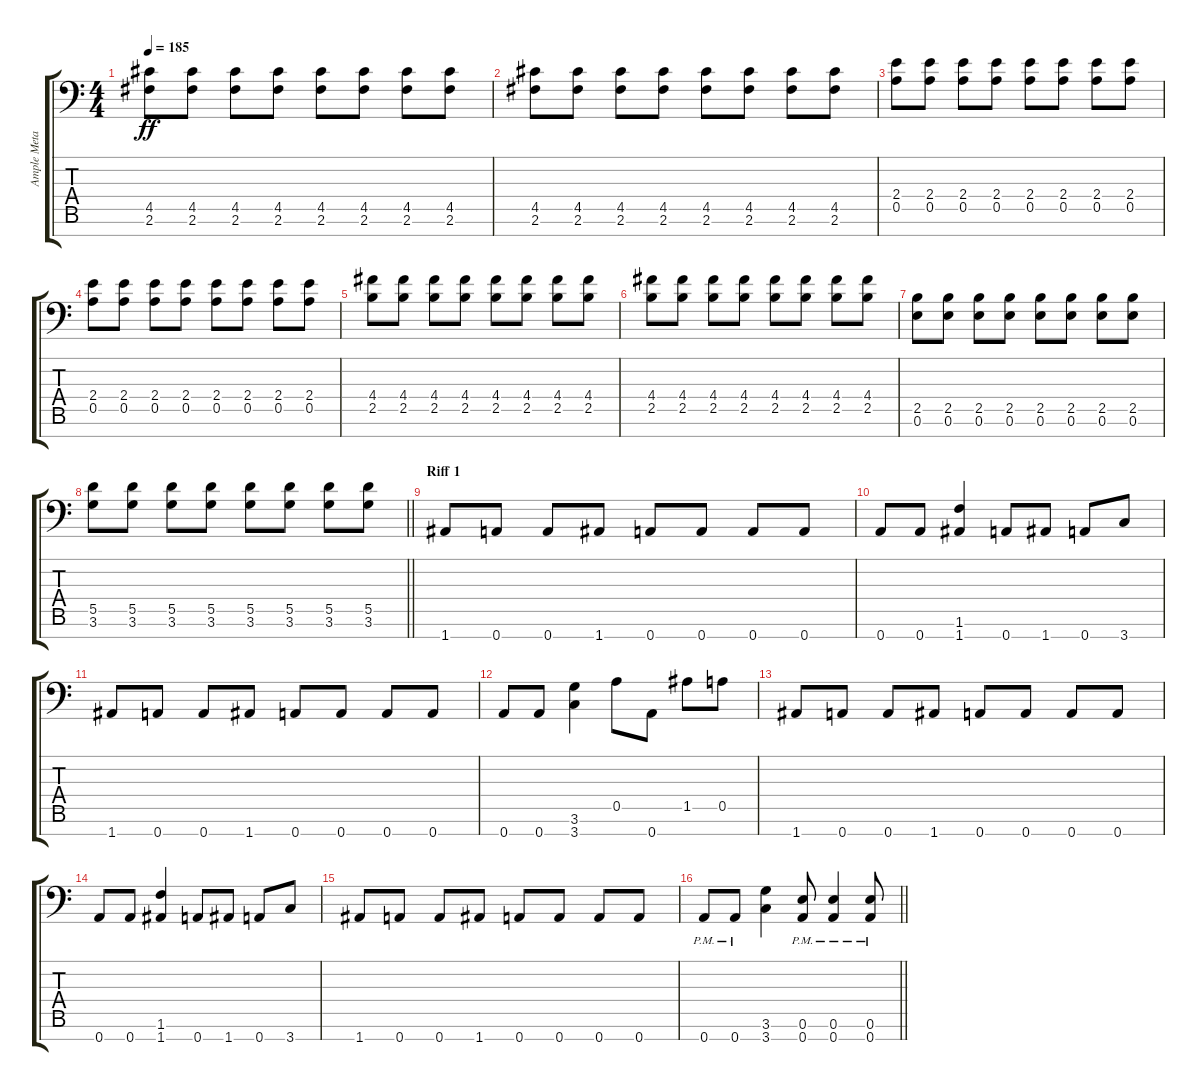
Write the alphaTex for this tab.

\track ("Ample Metal Hellrazer 01" "Ample Meta") {instrument distortionguitar}
\staff {score tabs}
\tuning (E4 B3 G3 D3 A2 E2 A1) {hide}
\ts (4 4)
\tempo 185
\clef f4
\ks c
(4.5 2.6).8{dy ff} (4.5 2.6).8 (4.5 2.6).8 (4.5 2.6).8 (4.5 2.6).8 (4.5 2.6).8 (4.5 2.6).8 (4.5 2.6).8 |
(4.5 2.6).8 (4.5 2.6).8 (4.5 2.6).8 (4.5 2.6).8 (4.5 2.6).8 (4.5 2.6).8 (4.5 2.6).8 (4.5 2.6).8 |
(2.4 0.5).8 (2.4 0.5).8 (2.4 0.5).8 (2.4 0.5).8 (2.4 0.5).8 (2.4 0.5).8 (2.4 0.5).8 (2.4 0.5).8 |
(2.4 0.5).8 (2.4 0.5).8 (2.4 0.5).8 (2.4 0.5).8 (2.4 0.5).8 (2.4 0.5).8 (2.4 0.5).8 (2.4 0.5).8 |
(4.4 2.5).8 (4.4 2.5).8 (4.4 2.5).8 (4.4 2.5).8 (4.4 2.5).8 (4.4 2.5).8 (4.4 2.5).8 (4.4 2.5).8 |
(4.4 2.5).8 (4.4 2.5).8 (4.4 2.5).8 (4.4 2.5).8 (4.4 2.5).8 (4.4 2.5).8 (4.4 2.5).8 (4.4 2.5).8 |
(2.5 0.6).8 (2.5 0.6).8 (2.5 0.6).8 (2.5 0.6).8 (2.5 0.6).8 (2.5 0.6).8 (2.5 0.6).8 (2.5 0.6).8 |
\barLineRight lightlight
(5.5 3.6).8 (5.5 3.6).8 (5.5 3.6).8 (5.5 3.6).8 (5.5 3.6).8 (5.5 3.6).8 (5.5 3.6).8 (5.5 3.6).8 |
\section ("" "Riff 1")
1.7.8 0.7.8 0.7.8 1.7.8 0.7.8 0.7.8 0.7.8 0.7.8 |
0.7.8 0.7.8 (1.6 1.7).4 0.7.8 1.7.8 0.7.8 3.7.8 |
1.7.8 0.7.8 0.7.8 1.7.8 0.7.8 0.7.8 0.7.8 0.7.8 |
0.7.8 0.7.8 (3.6 3.7).4 0.5.8 0.7.8 1.5.8 0.5.8 |
1.7.8 0.7.8 0.7.8 1.7.8 0.7.8 0.7.8 0.7.8 0.7.8 |
0.7.8 0.7.8 (1.6 1.7).4 0.7.8 1.7.8 0.7.8 3.7.8 |
1.7.8 0.7.8 0.7.8 1.7.8 0.7.8 0.7.8 0.7.8 0.7.8 |
\barLineRight lightlight
0.7{pm}.8 0.7{pm}.8 (3.6 3.7).4 (0.6{pm} 0.7{pm}).8 (0.6{pm} 0.7{pm}).4 (0.6{pm} 0.7{pm}).8
